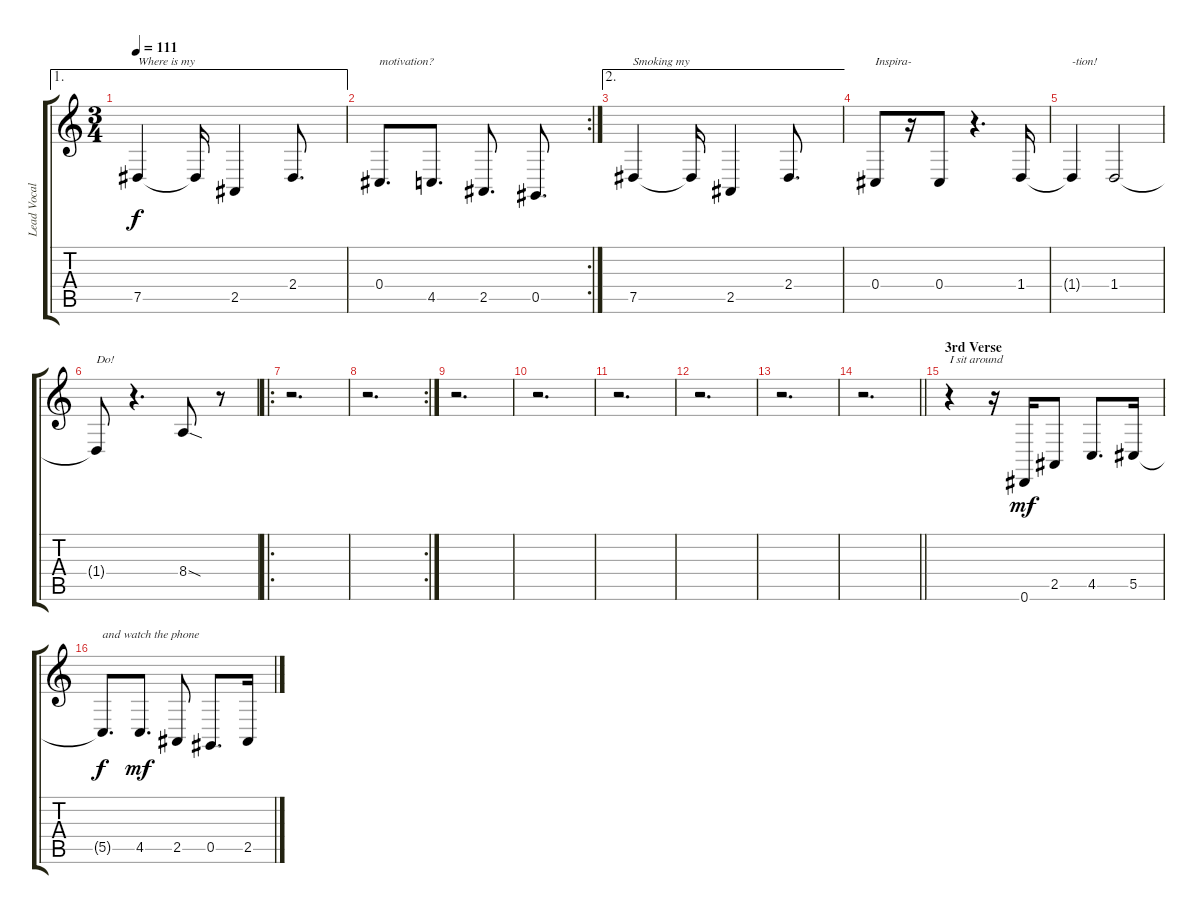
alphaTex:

\track ("Lead Vocals (Billie Joe Armstrong)" "Lead Vocal") {instrument tenorsax}
\staff {score tabs}
\tuning (Eb4 Bb3 Gb3 Db3 Ab2 Eb2) {hide}
\ae 1
\ts (3 4)
\tempo 111
\clef g2
\ks c
7.5.4{txt "Where is my " dy f} 7.5{t}.16 2.5.4 2.4.8{d} |
\rc 2
0.4.8{d txt "motivation?"} 4.5.8{d} 2.5.8{d} 0.5.8{d} |
\ae 2
7.5.4{txt "Smoking my"} 7.5{t}.16 2.5.4 2.4.8{d} |
0.4.8{txt "Inspira-"} r.16 0.4.8 r.4{d} 1.4.16 |
1.4{t}.4{txt "-tion!"} 1.4.2 |
1.4{t}.8{txt "Do!"} r.4{d} 8.4{sod}.8 r.8 |
\ro
r.2{d} |
\rc 2
r.2{d} |
r.2{d} |
r.2{d} |
r.2{d} |
r.2{d} |
r.2{d} |
\barLineRight lightlight
r.2{d} |
\section ("" "3rd Verse")
r.4{txt "I sit around" volume 13} r.16 0.6.16{dy mf} 2.5.8 4.5.8{d} 5.5.16 |
5.5{t}.8{d txt "and watch the phone" dy f} 4.5.8{d dy mf} 2.5.8 0.5.8{d} 2.5.16
